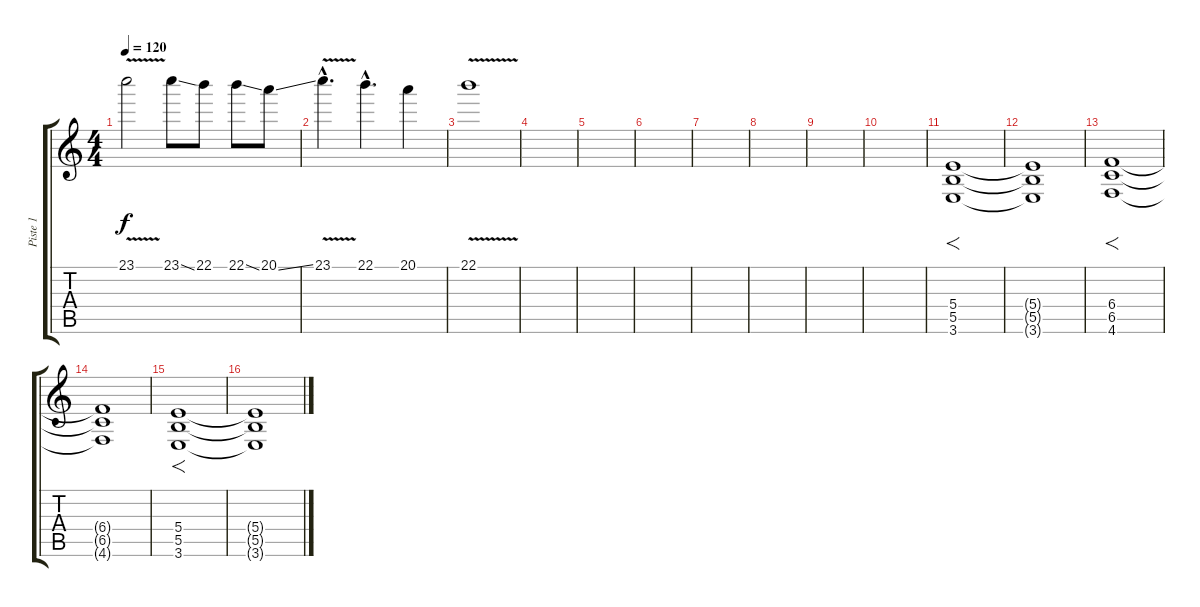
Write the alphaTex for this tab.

\track ("Piste 1" "Piste 1") {instrument overdrivenguitar}
\staff {score tabs}
\tuning (Db4 Ab3 E3 B2 Gb2 Db2) {hide}
\ts (4 4)
\tempo 120
\clef g2
\ks c
23.1{v}.2{dy f} 23.1{ss}.8 22.1.8 22.1{ss}.8 20.1{ss}.8 |
23.1{v hac}.4{d} 22.1{hac}.4{d} 20.1.4 |
22.1{v}.1 |
|
|
|
|
|
|
|
(5.4 5.5 3.6).1{f} |
(5.4{t} 5.5{t} 3.6{t}).1 |
(6.4 6.5 4.6).1{f} |
(6.4{t} 6.5{t} 4.6{t}).1 |
(5.4 5.5 3.6).1{f} |
(5.4{t} 5.5{t} 3.6{t}).1
